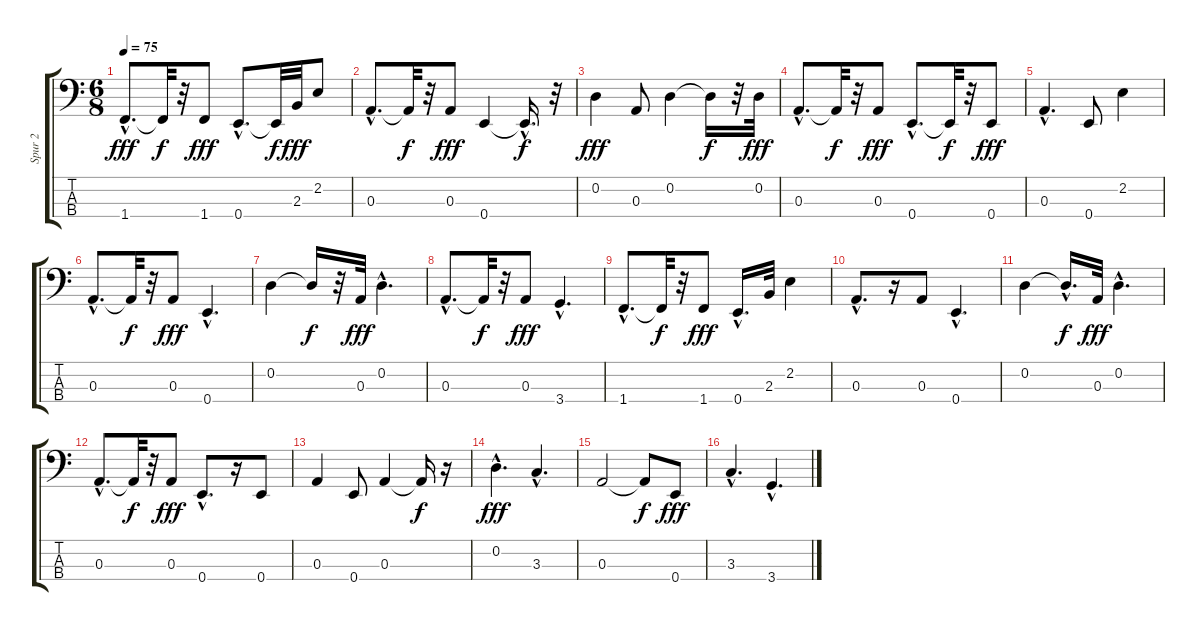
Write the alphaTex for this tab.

\track ("Spur 2" "Spur 2") {instrument electricbassfinger}
\staff {score tabs}
\tuning (G2 D2 A1 E1) {hide}
\ts (6 8)
\tempo 75
\clef f4
\ks c
1.4{hac}.8{d dy fff} 1.4{t}.32{dy f} r.32 1.4.8{dy fff} 0.4{hac}.8{d} 0.4{t}.32{dy f} 2.3.32{dy fff} 2.2.8 |
0.3{hac}.8{d} 0.3{t}.32{dy f} r.32 0.3.8{dy fff} 0.4.4 0.4{hac t}.16{d dy f} r.32 |
0.2.4{dy fff} 0.3.8 0.2.4 0.2{t}.16{dy f} r.32 0.2.32{dy fff} |
0.3{hac}.8{d} 0.3{t}.32{dy f} r.32 0.3.8{dy fff} 0.4{hac}.8{d} 0.4{t}.32{dy f} r.32 0.4.8{dy fff} |
0.3{hac}.4{d} 0.4.8 2.2.4 |
0.3{hac}.8{d} 0.3{t}.32{dy f} r.32 0.3.8{dy fff} 0.4{hac}.4{d} |
0.2.4 0.2{t}.16{dy f} r.32 0.3.32{dy fff} 0.2{hac}.4{d} |
0.3{hac}.8{d} 0.3{t}.32{dy f} r.32 0.3.8{dy fff} 3.4{hac}.4{d} |
1.4{hac}.8{d} 1.4{t}.32{dy f} r.32 1.4.8{dy fff} 0.4{hac}.16{d} 2.3.32 2.2.4 |
0.3{hac}.8{d} r.16 0.3.8 0.4{hac}.4{d} |
0.2.4 0.2{hac t}.16{d dy f} 0.3.32{dy fff} 0.2{hac}.4{d} |
0.3{hac}.8{d} 0.3{t}.32{dy f} r.32 0.3.8{dy fff} 0.4{hac}.8{d} r.16 0.4.8 |
0.3.4 0.4.8 0.3.4 0.3{t}.16{dy f} r.16 |
0.2{hac}.4{d dy fff} 3.3{hac}.4{d} |
0.3.2 0.3{t}.8{dy f} 0.4.8{dy fff} |
3.3{hac}.4{d} 3.4{hac}.4{d}
